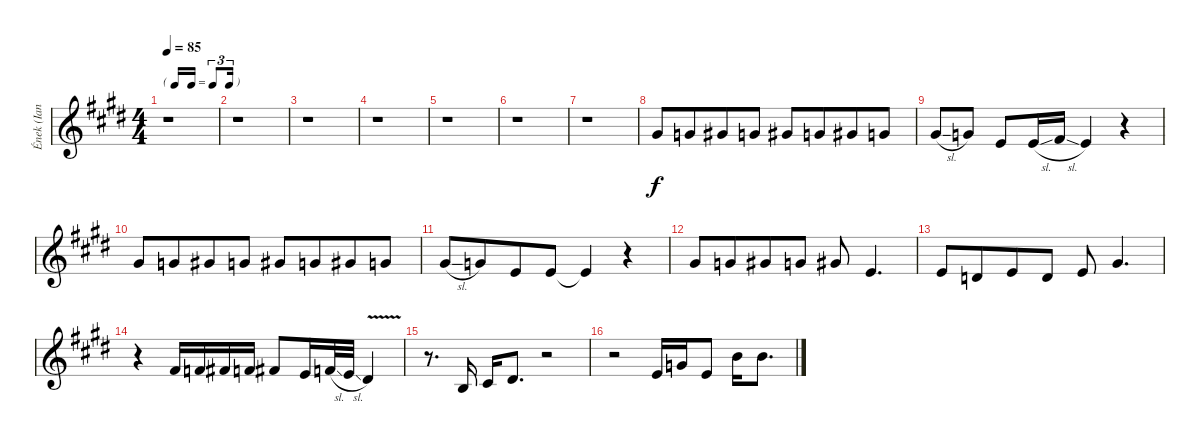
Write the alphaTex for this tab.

\track ("Ének (Ian Gillan)" "Ének (Ian ") {instrument tenorsax}
\staff {score}
\tuning (E4 B3 G3 D3 A2 E2) {hide}
\ts (4 4)
\tf triplet16th
\tempo 85
\clef g2
\ks e
r.1{dy f instrument tenorsax} |
r.1 |
r.1 |
r.1 |
r.1 |
r.1 |
r.1 |
4.1.8 3.1.8{beam merge} 4.1.8 3.1.8 4.1.8 3.1.8{beam merge} 4.1.8 3.1.8 |
4.1{sl}.8 3.1.8 0.1.8 0.1{sl}.16 2.1{sl}.16 0.1.4 r.4 |
4.1.8 3.1.8{beam merge} 4.1.8 3.1.8 4.1.8 3.1.8{beam merge} 4.1.8 3.1.8 |
4.1{sl}.8 3.1.8{beam merge} 0.1.8 0.1.8 0.1{t}.4 r.4 |
4.1.8 3.1.8{beam merge} 4.1.8 3.1.8 4.1.8 0.1.4{d} |
0.1.8 3.2.8{beam merge} 0.1.8 3.2.8 0.1.8 4.1.4{d} |
r.4 2.1.16 1.1.16 2.1.16 1.1.16 2.1.8 0.1.16 6.2{sl}.32 5.2{sl}.32 4.2{v}.4 |
r.8{d} 0.2.16 2.2.16 4.2.8{d} r.2 |
r.2 0.1.16 3.1.16 0.1.8 7.1.16 7.1.8{d}
